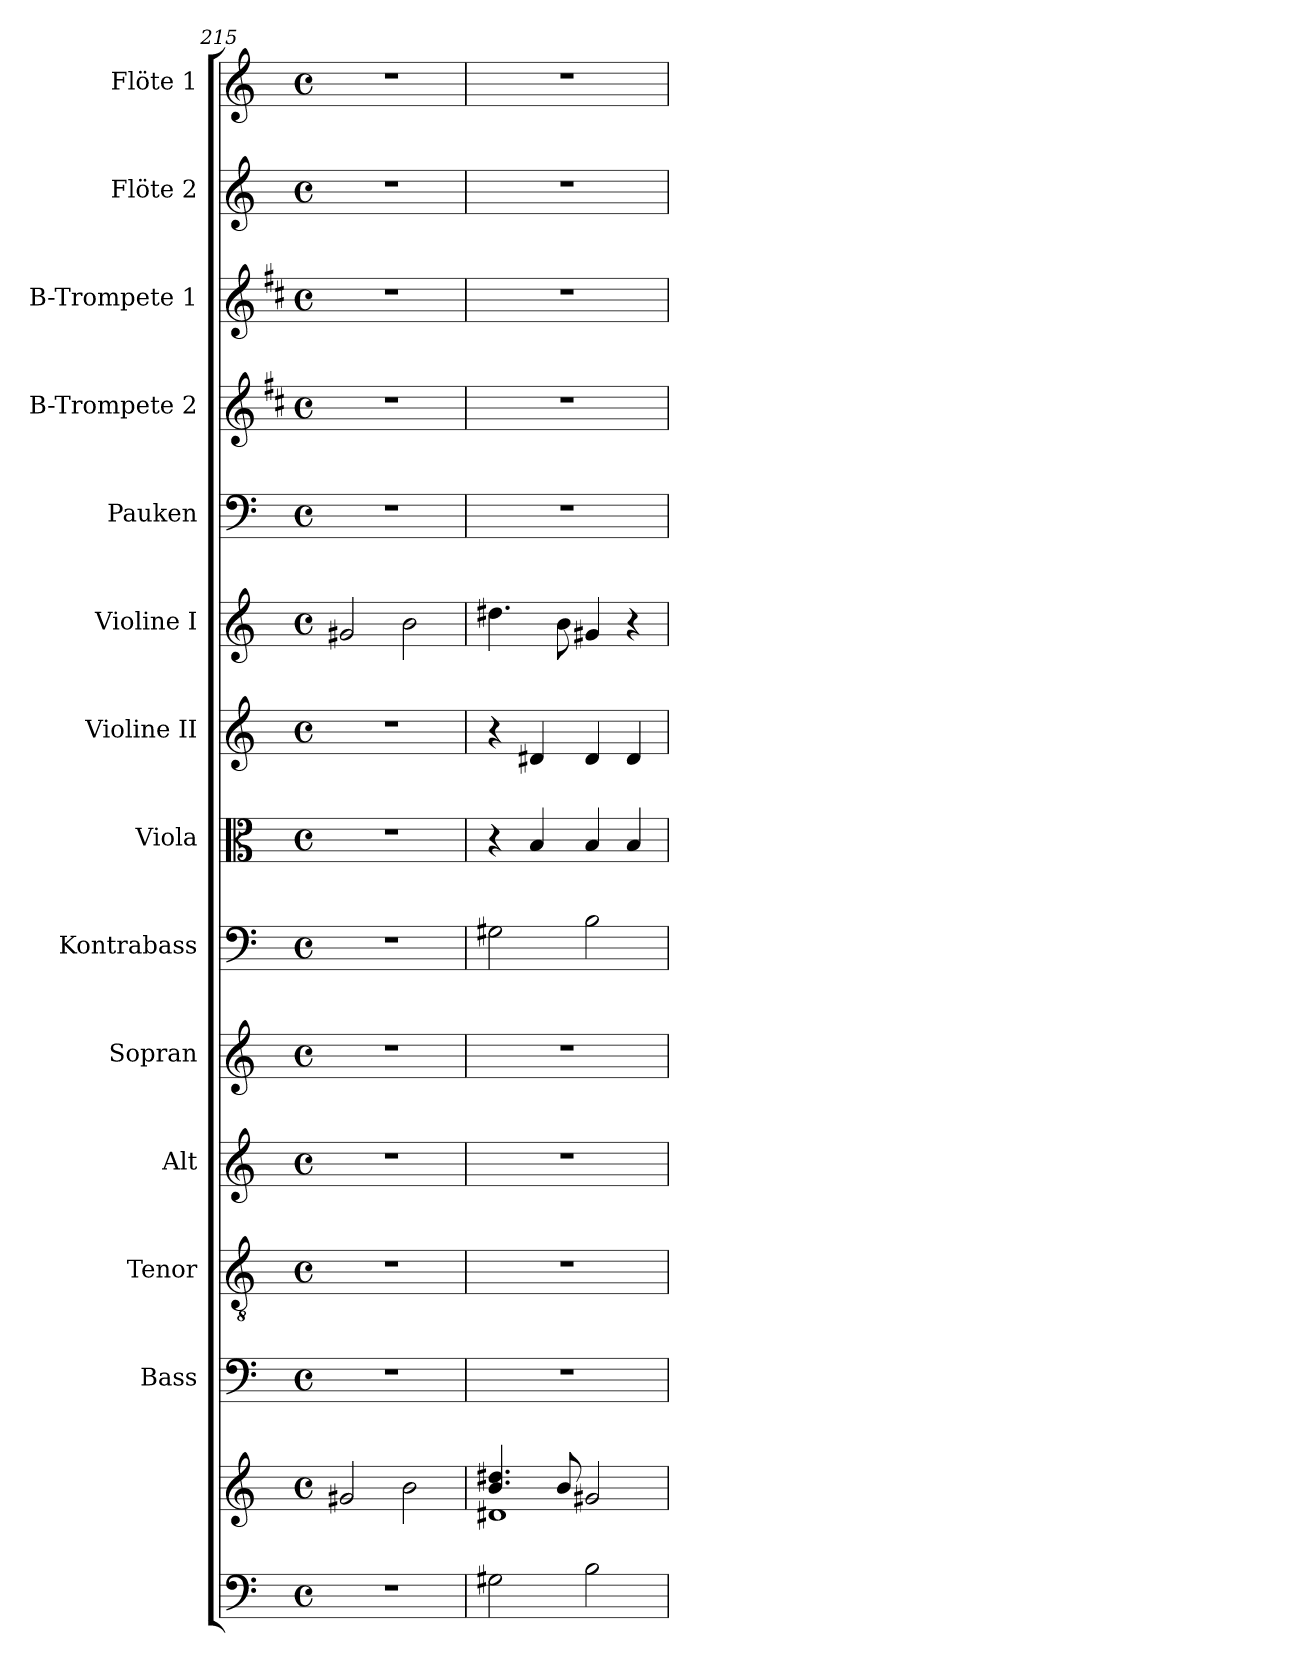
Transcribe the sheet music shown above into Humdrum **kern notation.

**kern	**kern	**kern	**kern	**kern	**kern	**kern	**kern	**kern	**kern	**kern	**kern	**kern	**kern	**kern
*part14	*part14	*part13	*part12	*part11	*part10	*part9	*part8	*part7	*part6	*part5	*part4	*part3	*part2	*part1
*staff15	*staff14	*staff13	*staff12	*staff11	*staff10	*staff9	*staff8	*staff7	*staff6	*staff5	*staff4	*staff3	*staff2	*staff1
*	*	*I"Bass	*I"Tenor	*I"Alt	*I"Sopran	*I"Kontrabass	*I"Viola	*I"Violine II	*I"Violine I	*I"Pauken	*I"B-Trompete 2	*I"B-Trompete 1	*I"Flöte 2	*I"Flöte 1
*	*	*I'B.	*I'T.	*I'A.	*I'S.	*I'Kb.	*I'Vla.	*I'Vl. II	*I'Vl. I	*I'Pk.	*I'B Trp. 2	*I'B Trp. 1	*I'Fl. 2	*I'Fl. 1
*clefF4	*clefG2	*clefF4	*clefGv2	*clefG2	*clefG2	*clefF4	*clefC3	*clefG2	*clefG2	*clefF4	*clefG2	*clefG2	*clefG2	*clefG2
*	*	*	*	*	*	*ITrd7c12	*	*	*	*	*ITrd1c2	*ITrd1c2	*	*
*k[]	*k[]	*k[]	*k[]	*k[]	*k[]	*k[]	*k[]	*k[]	*k[]	*k[]	*k[]	*k[]	*k[]	*k[]
*C:	*C:	*C:	*C:	*C:	*C:	*C:	*C:	*C:	*C:	*C:	*C:	*C:	*C:	*C:
*M4/4	*M4/4	*M4/4	*M4/4	*M4/4	*M4/4	*M4/4	*M4/4	*M4/4	*M4/4	*M4/4	*M4/4	*M4/4	*M4/4	*M4/4
*met(c)	*met(c)	*met(c)	*met(c)	*met(c)	*met(c)	*met(c)	*met(c)	*met(c)	*met(c)	*met(c)	*met(c)	*met(c)	*met(c)	*met(c)
=215	=215	=215	=215	=215	=215	=215	=215	=215	=215	=215	=215	=215	=215	=215
1r	2g#X/	1r	1r	1r	1r	1r	1r	1r	2g#X/	1r	1r	1r	1r	1r
.	2b\	.	.	.	.	.	.	.	2b\	.	.	.	.	.
!!LO:PB:g=z
=216	=216	=216	=216	=216	=216	=216	=216	=216	=216	=216	=216	=216	=216	=216
*	*^	*	*	*	*	*	*	*	*	*	*	*	*	*
2G#X\	4.b/ 4.dd#X/	1d#X	1r	1r	1r	1r	2GG#X\	4r	4r	4.dd#X\	1r	1r	1r	1r	1r
.	.	.	.	.	.	.	.	4B/	4d#X/	.	.	.	.	.	.
.	8b/	.	.	.	.	.	.	.	.	8b\	.	.	.	.	.
2B\	2g#X/	.	.	.	.	.	2BB\	4B/	4d#/	4g#X/	.	.	.	.	.
.	.	.	.	.	.	.	.	4B/	4d#/	4r	.	.	.	.	.
*	*v	*v	*	*	*	*	*	*	*	*	*	*	*	*	*
=	=	=	=	=	=	=	=	=	=	=	=	=	=	=
*-	*-	*-	*-	*-	*-	*-	*-	*-	*-	*-	*-	*-	*-	*-
